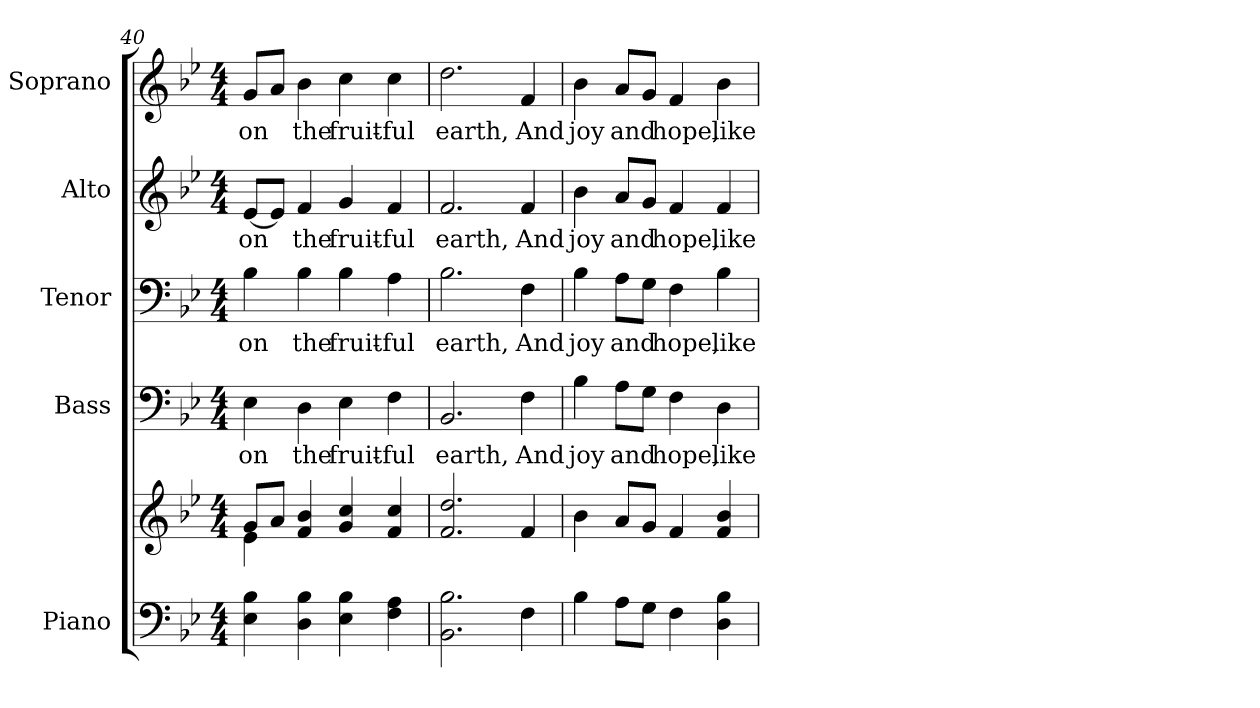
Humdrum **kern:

**kern	**kern	**kern	**text	**kern	**text	**kern	**text	**kern	**text
*part5	*part5	*part4	*part4	*part3	*part3	*part2	*part2	*part1	*part1
*staff6	*staff5	*staff4	*staff4	*staff3	*staff3	*staff2	*staff2	*staff1	*staff1
*I"Piano	*	*I"Bass	*	*I"Tenor	*	*I"Alto	*	*I"Soprano	*
*I'Pno.	*	*I'B.	*	*I'T.	*	*I'A.	*	*I'S.	*
!!LO:PB:g=z
*clefF4	*clefG2	*clefF4	*	*clefF4	*	*clefG2	*	*clefG2	*
*k[b-e-]	*k[b-e-]	*k[b-e-]	*	*k[b-e-]	*	*k[b-e-]	*	*k[b-e-]	*
*B-:	*B-:	*B-:	*	*B-:	*	*B-:	*	*B-:	*
*M4/4	*M4/4	*M4/4	*	*M4/4	*	*M4/4	*	*M4/4	*
=40	=40	=40	=40	=40	=40	=40	=40	=40	=40
*	*^	*	*	*	*	*	*	*	*
!	!	!	!	!LO:LY:b:color=#000000	!	!	!	!	!	!
!	!	!	!	!	!	!LO:LY:b:color=#000000	!	!	!	!
!	!	!	!	!	!	!	!	!LO:LY:b:color=#000000	!	!
!	!	!	!	!	!	!	!	!	!	!LO:LY:b:color=#000000
4E-i\ 4B-i	8gi/L	4e-i\	4E-i\	-on	4B-i\	-on	[<8e-i/L	-on	8gi/L	-on
.	8ai/J	.	.	.	.	.	8e-i/J]	.	8ai/J	.
!	!	!	!	!LO:LY:b:color=#000000	!	!	!	!	!	!
!	!	!	!	!	!	!LO:LY:b:color=#000000	!	!	!	!
!	!	!	!	!	!	!	!	!LO:LY:b:color=#000000	!	!
!	!	!	!	!	!	!	!	!	!	!LO:LY:b:color=#000000
4Di\ 4B-i	4fi/ 4b-i	4ryy	4Di\	the	4B-i\	the	4fi/	the	4b-i\	the
!	!	!	!	!LO:LY:b:color=#000000	!	!	!	!	!	!
!	!	!	!	!	!	!LO:LY:b:color=#000000	!	!	!	!
!	!	!	!	!	!	!	!	!LO:LY:b:color=#000000	!	!
!	!	!	!	!	!	!	!	!	!	!LO:LY:b:color=#000000
4E-i\ 4B-i	4gi/ 4cci	2ryy	4E-i\	fruit-	4B-i\	fruit-	4gi/	fruit-	4cci\	fruit-
!	!	!	!	!LO:LY:b:color=#000000	!	!	!	!	!	!
!	!	!	!	!	!	!LO:LY:b:color=#000000	!	!	!	!
!	!	!	!	!	!	!	!	!LO:LY:b:color=#000000	!	!
!	!	!	!	!	!	!	!	!	!	!LO:LY:b:color=#000000
4Fi\ 4Ai	4fi/ 4cci	.	4Fi\	-ful	4Ai\	-ful	4fi/	-ful	4cci\	-ful
*	*v	*v	*	*	*	*	*	*	*	*
=41	=41	=41	=41	=41	=41	=41	=41	=41	=41
!	!	!	!LO:LY:b:color=#000000	!	!	!	!	!	!
!	!	!	!	!	!LO:LY:b:color=#000000	!	!	!	!
!	!	!	!	!	!	!	!LO:LY:b:color=#000000	!	!
!	!	!	!	!	!	!	!	!	!LO:LY:b:color=#000000
2.BB-i\ 2.B-i	2.fi/ 2.ddi	2.BB-i/	earth,	2.B-i\	earth,	2.fi/	earth,	2.ddi\	earth,
!	!	!	!LO:LY:b:color=#000000	!	!	!	!	!	!
!	!	!	!	!	!LO:LY:b:color=#000000	!	!	!	!
!	!	!	!	!	!	!	!LO:LY:b:color=#000000	!	!
!	!	!	!	!	!	!	!	!	!LO:LY:b:color=#000000
4Fi\	4fi/	4Fi\	And	4Fi\	And	4fi/	And	4fi/	And
!!LO:PB:g=z
=42	=42	=42	=42	=42	=42	=42	=42	=42	=42
!	!	!	!LO:LY:b:color=#000000	!	!	!	!	!	!
!	!	!	!	!	!LO:LY:b:color=#000000	!	!	!	!
!	!	!	!	!	!	!	!LO:LY:b:color=#000000	!	!
!	!	!	!	!	!	!	!	!	!LO:LY:b:color=#000000
4B-i\	4b-i\	4B-i\	joy	4B-i\	joy	4b-i\	joy	4b-i\	joy
!	!	!	!LO:LY:b:color=#000000	!	!	!	!	!	!
!	!	!	!	!	!LO:LY:b:color=#000000	!	!	!	!
!	!	!	!	!	!	!	!LO:LY:b:color=#000000	!	!
!	!	!	!	!	!	!	!	!	!LO:LY:b:color=#000000
8Ai\L	8ai/L	8Ai\L	and	8Ai\L	and	8ai/L	and	8ai/L	and
8Gi\J	8gi/J	8Gi\J	.	8Gi\J	.	8gi/J	.	8gi/J	.
!	!	!	!LO:LY:b:color=#000000	!	!	!	!	!	!
!	!	!	!	!	!LO:LY:b:color=#000000	!	!	!	!
!	!	!	!	!	!	!	!LO:LY:b:color=#000000	!	!
!	!	!	!	!	!	!	!	!	!LO:LY:b:color=#000000
4Fi\	4fi/	4Fi\	hope,	4Fi\	hope,	4fi/	hope,	4fi/	hope,
!	!	!	!LO:LY:b:color=#000000	!	!	!	!	!	!
!	!	!	!	!	!LO:LY:b:color=#000000	!	!	!	!
!	!	!	!	!	!	!	!LO:LY:b:color=#000000	!	!
!	!	!	!	!	!	!	!	!	!LO:LY:b:color=#000000
4Di\ 4B-i	4fi/ 4b-i	4Di\	like	4B-i\	like	4fi/	like	4b-i\	like
=	=	=	=	=	=	=	=	=	=
*-	*-	*-	*-	*-	*-	*-	*-	*-	*-
